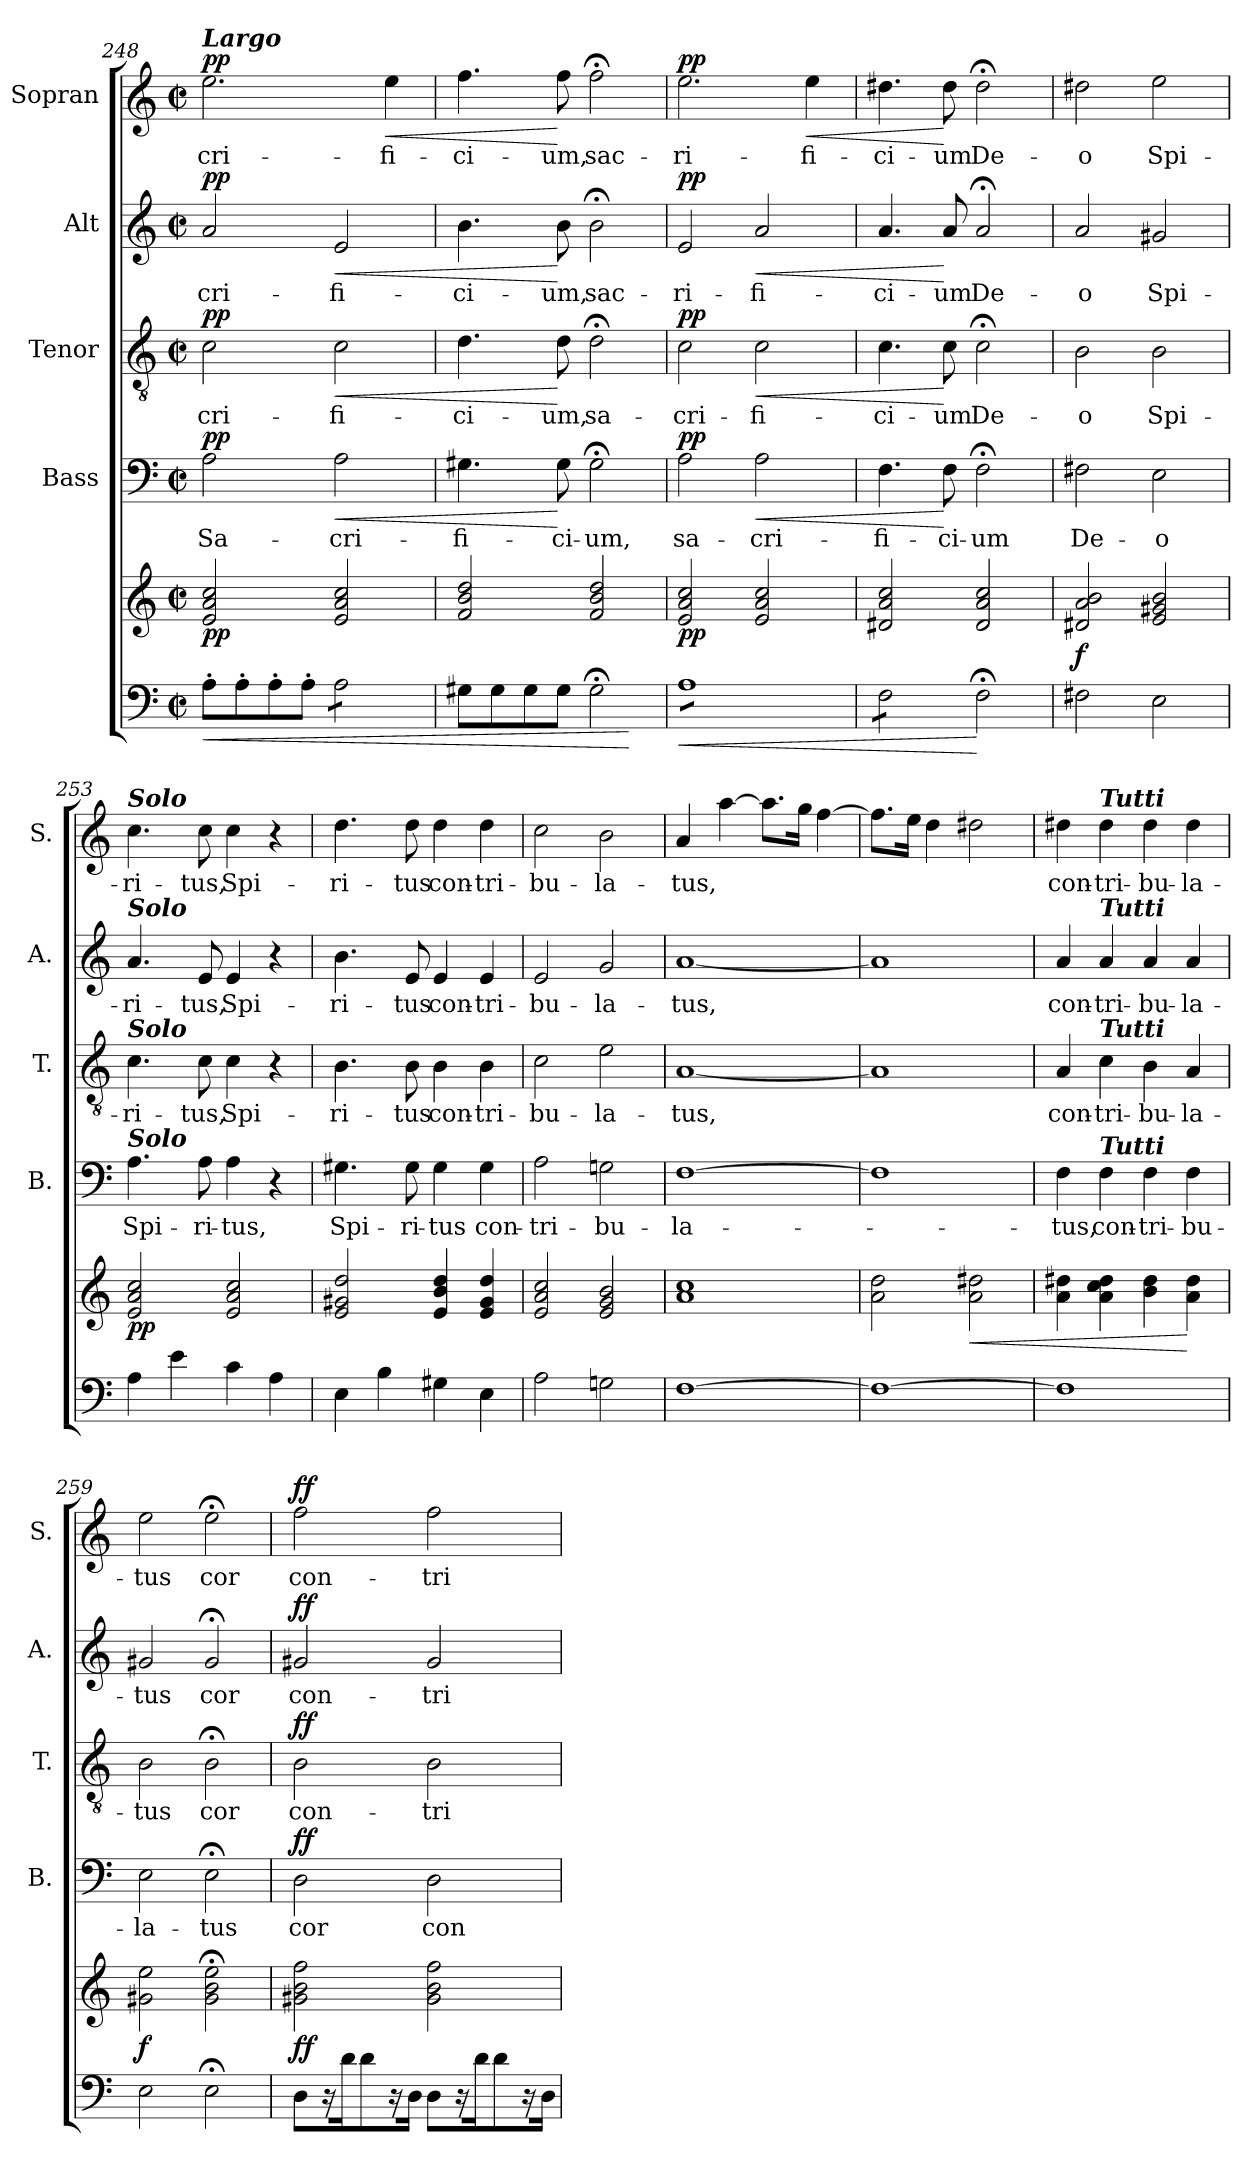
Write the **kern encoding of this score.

**kern	**kern	**dynam	**kern	**text	**dynam	**kern	**text	**dynam	**kern	**text	**dynam	**kern	**text	**dynam
*part5	*part5	*part5	*part4	*part4	*part4	*part3	*part3	*part3	*part2	*part2	*part2	*part1	*part1	*part1
*staff6	*staff5	*staff5/6	*staff4	*staff4	*staff4	*staff3	*staff3	*staff3	*staff2	*staff2	*staff2	*staff1	*staff1	*staff1
*	*	*	*I"Bass	*	*	*I"Tenor	*	*	*I"Alt	*	*	*I"Sopran	*	*
*	*	*	*I'B.	*	*	*I'T.	*	*	*I'A.	*	*	*I'S.	*	*
!!LO:LB:g=z
*clefF4	*clefG2	*	*clefF4	*	*	*clefGv2	*	*	*clefG2	*	*	*clefG2	*	*
*k[]	*k[]	*	*k[]	*	*	*k[]	*	*	*k[]	*	*	*k[]	*	*
*C:	*C:	*	*C:	*	*	*C:	*	*	*C:	*	*	*C:	*	*
*M2/2	*M2/2	*	*M2/2	*	*	*M2/2	*	*	*M2/2	*	*	*M2/2	*	*
*met(c|)	*met(c|)	*	*met(c|)	*	*	*met(c|)	*	*	*met(c|)	*	*	*met(c|)	*	*
=248	=248	=248	=248	=248	=248	=248	=248	=248	=248	=248	=248	=248	=248	=248
!	!	!	!	!	!	!	!	!	!	!	!	!LO:TX:a:Bi:t=Largo	!	!
!	!	!LO:HP:b=2	!	!LO:LY:b	!	!	!LO:LY:b	!	!	!LO:LY:b	!	!	!LO:LY:b	!
!	!	!LO:DY:n=1:b	!	!	!LO:DY:a	!	!	!LO:DY:a	!	!	!LO:DY:a	!	!	!LO:DY:a
8A'>\L	2e/ 2a/ 2cc/	< pp	2A\	Sa-	pp	2c\	-cri-	pp	2a/	-cri-	pp	2.ee\	-cri-	pp
8A'>\	.	.	.	.	.	.	.	.	.	.	.	.	.	.
8A'>\	.	.	.	.	.	.	.	.	.	.	.	.	.	.
8A'>\J	.	.	.	.	.	.	.	.	.	.	.	.	.	.
!	!	!	!	!LO:LY:b	!LO:HP:b	!	!LO:LY:b	!LO:HP:b	!	!LO:LY:b	!LO:HP:b	!	!	!
*tremolo	*	*	*	*	*	*	*	*	*	*	*	*	*	*
8A\L	2e/ 2a/ 2cc/	.	2A\	-cri-	<	2c\	-fi-	<	2e/	-fi-	<	.	.	.
8A\	.	.	.	.	.	.	.	.	.	.	.	.	.	.
!	!	!	!	!	!	!	!	!	!	!	!	!	!LO:LY:b	!LO:HP:b
8A\	.	.	.	.	.	.	.	.	.	.	.	4ee\	-fi-	<
8A\J	.	.	.	.	.	.	.	.	.	.	.	.	.	.
*Xtremolo	*	*	*	*	*	*	*	*	*	*	*	*	*	*
=249	=249	=249	=249	=249	=249	=249	=249	=249	=249	=249	=249	=249	=249	=249
!	!	!	!	!LO:LY:b	!	!	!LO:LY:b	!	!	!LO:LY:b	!	!	!LO:LY:b	!
8G#X\L	2f/ 2b/ 2dd/	.	4.G#X\	-fi-	.	4.d\	-ci-	.	4.b\	-ci-	.	4.ff\	-ci-	.
8G#\	.	.	.	.	.	.	.	.	.	.	.	.	.	.
8G#\	.	.	.	.	.	.	.	.	.	.	.	.	.	.
!	!	!	!	!LO:LY:b	!	!	!LO:LY:b	!	!	!LO:LY:b	!	!	!LO:LY:b	!
8G#\J	.	.	8G#\	-ci-	[	8d\	-um,	[	8b\	-um,	[	8ff\	-um,	[
!	!	!	!	!LO:LY:b	!	!	!LO:LY:b	!	!	!LO:LY:b	!	!	!LO:LY:b	!
2G#;<\	2f/ 2b/ 2dd/	.	2G#;<\	-um,	.	2d;<\	sa-	.	2b;<\	sac-	.	2ff;<\	sac-	.
.	.	[	.	.	.	.	.	.	.	.	.	.	.	.
=250	=250	=250	=250	=250	=250	=250	=250	=250	=250	=250	=250	=250	=250	=250
!	!	!LO:HP:b=2	!	!LO:LY:b	!	!	!LO:LY:b	!	!	!LO:LY:b	!	!	!LO:LY:b	!
!	!	!LO:DY:n=1:b	!	!	!LO:DY:a	!	!	!LO:DY:a	!	!	!LO:DY:a	!	!	!LO:DY:a
*tremolo	*	*	*	*	*	*	*	*	*	*	*	*	*	*
8AL	2e/ 2a/ 2cc/	< pp	2A\	sa-	pp	2c\	-cri-	pp	2e/	-ri-	pp	2.ee\	-ri-	pp
8A	.	.	.	.	.	.	.	.	.	.	.	.	.	.
8A	.	.	.	.	.	.	.	.	.	.	.	.	.	.
8A	.	.	.	.	.	.	.	.	.	.	.	.	.	.
!	!	!	!	!LO:LY:b	!LO:HP:b	!	!LO:LY:b	!LO:HP:b	!	!LO:LY:b	!LO:HP:b	!	!	!
8A	2e/ 2a/ 2cc/	.	2A\	-cri-	<	2c\	-fi-	<	2a/	-fi-	<	.	.	.
8A	.	.	.	.	.	.	.	.	.	.	.	.	.	.
!	!	!	!	!	!	!	!	!	!	!	!	!	!LO:LY:b	!LO:HP:b
8A	.	.	.	.	.	.	.	.	.	.	.	4ee\	-fi-	<
8AJ	.	.	.	.	.	.	.	.	.	.	.	.	.	.
=251	=251	=251	=251	=251	=251	=251	=251	=251	=251	=251	=251	=251	=251	=251
!	!	!	!	!LO:LY:b	!	!	!LO:LY:b	!	!	!LO:LY:b	!	!	!LO:LY:b	!
8F\L	2d#X/ 2a/ 2cc/	.	4.F\	-fi-	.	4.c\	-ci-	.	4.a/	-ci-	.	4.dd#X\	-ci-	.
8F\	.	.	.	.	.	.	.	.	.	.	.	.	.	.
8F\	.	.	.	.	.	.	.	.	.	.	.	.	.	.
!	!	!	!	!LO:LY:b	!	!	!LO:LY:b	!	!	!LO:LY:b	!	!	!LO:LY:b	!
8F\J	.	.	8F\	-ci-	[	8c\	-um	[	8a/	-um	[	8dd#\	-um	[
*Xtremolo	*	*	*	*	*	*	*	*	*	*	*	*	*	*
!	!	!	!	!LO:LY:b	!	!	!LO:LY:b	!	!	!LO:LY:b	!	!	!LO:LY:b	!
2F;<\	2d#/ 2a/ 2cc/	[	2F;<\	-um	.	2c;<\	De-	.	2a;</	De-	.	2dd#;<\	De-	.
=252	=252	=252	=252	=252	=252	=252	=252	=252	=252	=252	=252	=252	=252	=252
!	!	!LO:DY:b	!	!LO:LY:b	!	!	!LO:LY:b	!	!	!LO:LY:b	!	!	!LO:LY:b	!
2F#X\	2d#X/ 2a/ 2b/	f	2F#X\	De-	.	2B\	-o	.	2a/	-o	.	2dd#X\	-o	.
!	!	!	!	!LO:LY:b	!	!	!LO:LY:b	!	!	!LO:LY:b	!	!	!LO:LY:b	!
2E\	2e/ 2g#X/ 2b/	.	2E\	-o	.	2B\	Spi-	.	2g#X/	Spi-	.	2ee\	Spi-	.
=253	=253	=253	=253	=253	=253	=253	=253	=253	=253	=253	=253	=253	=253	=253
!	!	!	!	!	!	!	!	!	!	!	!	!LO:TX:a:Bi:t=Solo	!	!
!	!	!	!	!	!	!	!	!	!LO:TX:a:Bi:t=Solo	!	!	!	!	!
!	!	!	!	!	!	!LO:TX:a:Bi:t=Solo	!	!	!	!	!	!	!	!
!	!	!	!LO:TX:a:Bi:t=Solo	!	!	!	!	!	!	!	!	!	!	!
!	!	!LO:DY:b	!	!LO:LY:b	!	!	!LO:LY:b	!	!	!LO:LY:b	!	!	!LO:LY:b	!
4A\	2e/ 2a/ 2cc/	pp	4.A\	Spi-	.	4.c\	-ri-	.	4.a/	-ri-	.	4.cc\	-ri-	.
4e\	.	.	.	.	.	.	.	.	.	.	.	.	.	.
!	!	!	!	!LO:LY:b	!	!	!LO:LY:b	!	!	!LO:LY:b	!	!	!LO:LY:b	!
.	.	.	8A\	-ri-	.	8c\	-tus,	.	8e/	-tus,	.	8cc\	-tus,	.
!	!	!	!	!LO:LY:b	!	!	!LO:LY:b	!	!	!LO:LY:b	!	!	!LO:LY:b	!
4c\	2e/ 2a/ 2cc/	.	4A\	-tus,	.	4c\	Spi-	.	4e/	Spi-	.	4cc\	Spi-	.
4A\	.	.	4r	.	.	4r	.	.	4r	.	.	4r	.	.
!!LO:PB:g=z
=254	=254	=254	=254	=254	=254	=254	=254	=254	=254	=254	=254	=254	=254	=254
!	!	!	!	!LO:LY:b	!	!	!LO:LY:b	!	!	!LO:LY:b	!	!	!LO:LY:b	!
4E\	2e/ 2g#X/ 2dd/	.	4.G#X\	Spi-	.	4.B\	-ri-	.	4.b\	-ri-	.	4.dd\	-ri-	.
4B\	.	.	.	.	.	.	.	.	.	.	.	.	.	.
!	!	!	!	!LO:LY:b	!	!	!LO:LY:b	!	!	!LO:LY:b	!	!	!LO:LY:b	!
.	.	.	8G#\	-ri-	.	8B\	-tus	.	8e/	-tus	.	8dd\	-tus	.
!	!	!	!	!LO:LY:b	!	!	!LO:LY:b	!	!	!LO:LY:b	!	!	!LO:LY:b	!
4G#X\	4e/ 4b/ 4dd/	.	4G#\	-tus	.	4B\	con-	.	4e/	con-	.	4dd\	con-	.
!	!	!	!	!LO:LY:b	!	!	!LO:LY:b	!	!	!LO:LY:b	!	!	!LO:LY:b	!
4E\	4e/ 4g#/ 4dd/	.	4G#\	con-	.	4B\	-tri-	.	4e/	-tri-	.	4dd\	-tri-	.
=255	=255	=255	=255	=255	=255	=255	=255	=255	=255	=255	=255	=255	=255	=255
!	!	!	!	!LO:LY:b	!	!	!LO:LY:b	!	!	!LO:LY:b	!	!	!LO:LY:b	!
2A\	2e/ 2a/ 2cc/	.	2A\	-tri-	.	2c\	-bu-	.	2e/	-bu-	.	2cc\	-bu-	.
!	!	!	!	!LO:LY:b	!	!	!LO:LY:b	!	!	!LO:LY:b	!	!	!LO:LY:b	!
2Gn\	2e/ 2g/ 2b/	.	2Gn\	-bu-	.	2e\	-la-	.	2g/	-la-	.	2b\	-la-	.
=256	=256	=256	=256	=256	=256	=256	=256	=256	=256	=256	=256	=256	=256	=256
!	!	!	!	!LO:LY:b	!	!	!LO:LY:b	!	!	!LO:LY:b	!	!	!LO:LY:b	!
[1F	1a 1cc	.	[1F	-la-	.	[1A	-tus,	.	[1a	-tus,	.	4a/	-tus,	.
.	.	.	.	.	.	.	.	.	.	.	.	[4aa\	.	.
.	.	.	.	.	.	.	.	.	.	.	.	8.aa\L]	.	.
.	.	.	.	.	.	.	.	.	.	.	.	16gg\Jk	.	.
.	.	.	.	.	.	.	.	.	.	.	.	[4ff\	.	.
=257	=257	=257	=257	=257	=257	=257	=257	=257	=257	=257	=257	=257	=257	=257
1F_	2a\ 2dd\	.	1F]	.	.	1A]	.	.	1a]	.	.	8.ff\L]	.	.
.	.	.	.	.	.	.	.	.	.	.	.	16ee\Jk	.	.
.	.	.	.	.	.	.	.	.	.	.	.	4dd\	.	.
!	!	!LO:HP:b	!	!	!	!	!	!	!	!	!	!	!	!
.	2a\ 2dd#X\	<	.	.	.	.	.	.	.	.	.	2dd#X\	.	.
=258	=258	=258	=258	=258	=258	=258	=258	=258	=258	=258	=258	=258	=258	=258
!	!	!	!	!LO:LY:b	!	!	!LO:LY:b	!	!	!LO:LY:b	!	!	!LO:LY:b	!
1F]	4a\ 4dd#X\	.	4F\	-tus,	.	4A/	con-	.	4a/	con-	.	4dd#X\	con-	.
!	!	!	!	!	!	!	!	!	!	!	!	!LO:TX:a:Bi:t=Tutti	!	!
!	!	!	!	!	!	!	!	!	!LO:TX:a:Bi:t=Tutti	!	!	!	!	!
!	!	!	!	!	!	!LO:TX:a:Bi:t=Tutti	!	!	!	!	!	!	!	!
!	!	!	!LO:TX:a:Bi:t=Tutti	!	!	!	!	!	!	!	!	!	!	!
!	!	!	!	!LO:LY:b	!	!	!LO:LY:b	!	!	!LO:LY:b	!	!	!LO:LY:b	!
.	4a\ 4cc\ 4dd#\	.	4F\	con-	.	4c\	-tri-	.	4a/	-tri-	.	4dd#\	-tri-	.
!	!	!	!	!LO:LY:b	!	!	!LO:LY:b	!	!	!LO:LY:b	!	!	!LO:LY:b	!
.	4b\ 4dd#\	.	4F\	-tri-	.	4B\	-bu-	.	4a/	-bu-	.	4dd#\	-bu-	.
!	!	!	!	!LO:LY:b	!	!	!LO:LY:b	!	!	!LO:LY:b	!	!	!LO:LY:b	!
.	4a\ 4dd#\	[	4F\	-bu-	.	4A/	-la-	.	4a/	-la-	.	4dd#\	-la-	.
=259	=259	=259	=259	=259	=259	=259	=259	=259	=259	=259	=259	=259	=259	=259
!	!	!LO:DY:b	!	!LO:LY:b	!	!	!LO:LY:b	!	!	!LO:LY:b	!	!	!LO:LY:b	!
2E\	2g#X\ 2ee\	f	2E\	-la-	.	2B\	-tus	.	2g#X/	-tus	.	2ee\	-tus	.
!	!	!	!	!LO:LY:b	!	!	!LO:LY:b	!	!	!LO:LY:b	!	!	!LO:LY:b	!
2E;<\	2g#\;< 2b\;< 2ee\;<	.	2E;<\	-tus	.	2B;<\	cor	.	2g#;</	cor	.	2ee;<\	cor	.
!!LO:LB:g=z
=260	=260	=260	=260	=260	=260	=260	=260	=260	=260	=260	=260	=260	=260	=260
!	!	!LO:DY:b	!	!LO:LY:b	!LO:DY:a	!	!LO:LY:b	!LO:DY:a	!	!LO:LY:b	!LO:DY:a	!	!LO:LY:b	!LO:DY:a
8D\L	2g#X\ 2b\ 2ff\	ff	2D\	cor	ff	2B\	con-	ff	2g#X/	con-	ff	2ff\	con-	ff
16r	.	.	.	.	.	.	.	.	.	.	.	.	.	.
16d\k	.	.	.	.	.	.	.	.	.	.	.	.	.	.
8d\	.	.	.	.	.	.	.	.	.	.	.	.	.	.
16r	.	.	.	.	.	.	.	.	.	.	.	.	.	.
16D\Jk	.	.	.	.	.	.	.	.	.	.	.	.	.	.
!	!	!	!	!LO:LY:b	!	!	!LO:LY:b	!	!	!LO:LY:b	!	!	!LO:LY:b	!
8D\L	2g#\ 2b\ 2ff\	.	2D\	con-	.	2B\	-tri-	.	2g#/	-tri-	.	2ff\	-tri-	.
16r	.	.	.	.	.	.	.	.	.	.	.	.	.	.
16d\k	.	.	.	.	.	.	.	.	.	.	.	.	.	.
8d\	.	.	.	.	.	.	.	.	.	.	.	.	.	.
16r	.	.	.	.	.	.	.	.	.	.	.	.	.	.
16D\Jk	.	.	.	.	.	.	.	.	.	.	.	.	.	.
=	=	=	=	=	=	=	=	=	=	=	=	=	=	=
*-	*-	*-	*-	*-	*-	*-	*-	*-	*-	*-	*-	*-	*-	*-
